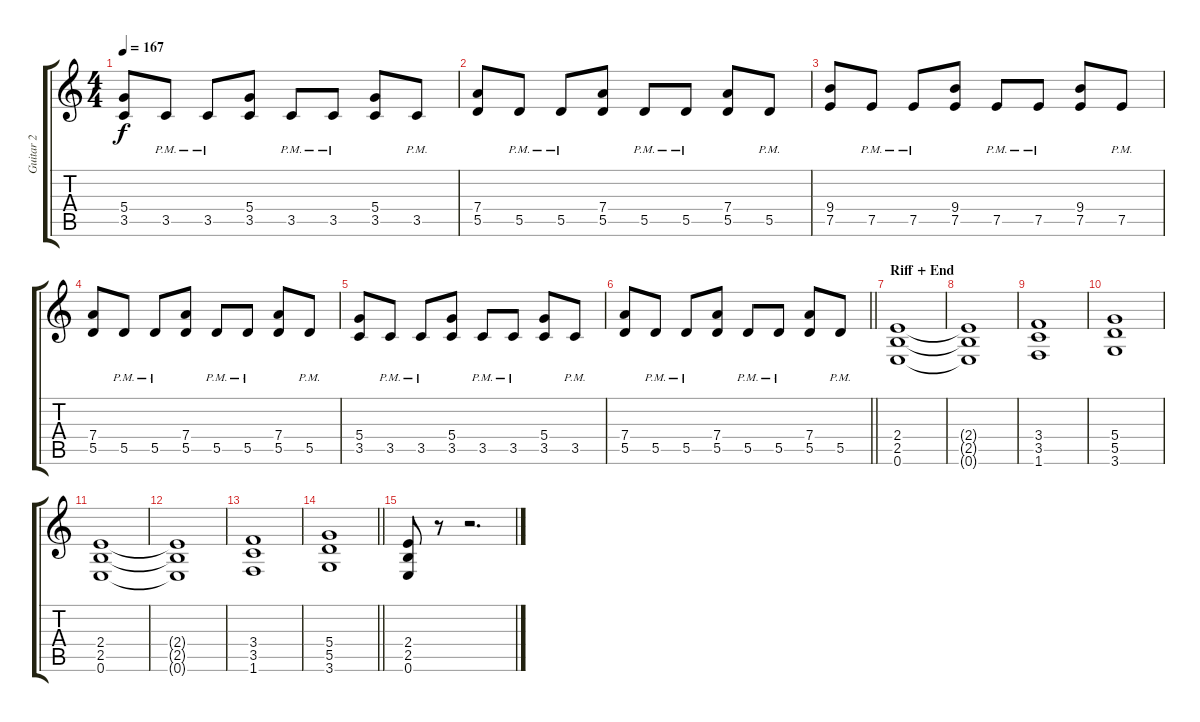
\track ("Guitar 2" "Guitar 2") {instrument distortionguitar}
\staff {score tabs}
\tuning (E4 B3 G3 D3 A2 E2) {hide}
\ts (4 4)
\tempo 167
\clef g2
\ks c
(5.4 3.5).8{dy f} 3.5{pm}.8 3.5{pm}.8 (5.4 3.5).8 3.5{pm}.8 3.5{pm}.8 (5.4 3.5).8 3.5{pm}.8 |
(7.4 5.5).8 5.5{pm}.8 5.5{pm}.8 (7.4 5.5).8 5.5{pm}.8 5.5{pm}.8 (7.4 5.5).8 5.5{pm}.8 |
(9.4 7.5).8 7.5{pm}.8 7.5{pm}.8 (9.4 7.5).8 7.5{pm}.8 7.5{pm}.8 (9.4 7.5).8 7.5{pm}.8 |
(7.4 5.5).8 5.5{pm}.8 5.5{pm}.8 (7.4 5.5).8 5.5{pm}.8 5.5{pm}.8 (7.4 5.5).8 5.5{pm}.8 |
(5.4 3.5).8 3.5{pm}.8 3.5{pm}.8 (5.4 3.5).8 3.5{pm}.8 3.5{pm}.8 (5.4 3.5).8 3.5{pm}.8 |
\barLineRight lightlight
(7.4 5.5).8 5.5{pm}.8 5.5{pm}.8 (7.4 5.5).8 5.5{pm}.8 5.5{pm}.8 (7.4 5.5).8 5.5{pm}.8 |
\section ("" "Riff + End")
(2.4 2.5 0.6).1 |
(2.4{t} 2.5{t} 0.6{t}).1 |
(3.4 3.5 1.6).1 |
(5.4 5.5 3.6).1 |
(2.4 2.5 0.6).1 |
(2.4{t} 2.5{t} 0.6{t}).1 |
(3.4 3.5 1.6).1 |
\barLineRight lightlight
(5.4 5.5 3.6).1 |
(2.4 2.5 0.6).8 r.8 r.2{d}
